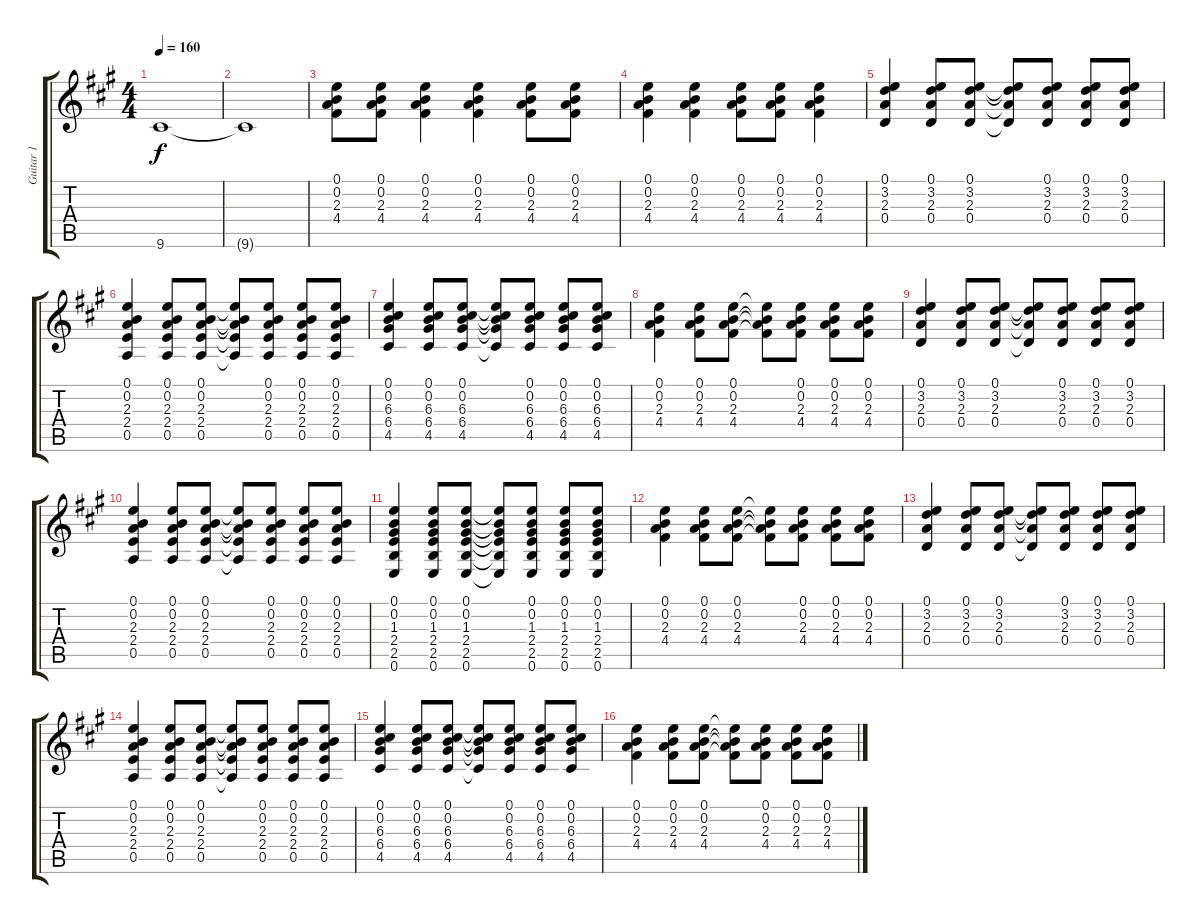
\track ("Guitar 1" "Guitar 1") {instrument electricguitarjazz}
\staff {score tabs}
\tuning (E4 B3 G3 D3 A2 E2) {hide}
\ts (4 4)
\tempo 160
\clef g2
\ks a
9.6.1{dy f} |
9.6{t}.1 |
(0.1 0.2 2.3 4.4).8 (0.1 0.2 2.3 4.4).8 (0.1 0.2 2.3 4.4).4 (0.1 0.2 2.3 4.4).4 (0.1 0.2 2.3 4.4).8 (0.1 0.2 2.3 4.4).8 |
(0.1 0.2 2.3 4.4).4 (0.1 0.2 2.3 4.4).4 (0.1 0.2 2.3 4.4).8 (0.1 0.2 2.3 4.4).8 (0.1 0.2 2.3 4.4).4 |
(0.1 3.2 2.3 0.4).4 (0.1 3.2 2.3 0.4).8 (0.1 3.2 2.3 0.4).8 (0.1{t} 3.2{t} 2.3{t} 0.4{t}).8 (0.1 3.2 2.3 0.4).8 (0.1 3.2 2.3 0.4).8 (0.1 3.2 2.3 0.4).8 |
(0.1 0.2 2.3 2.4 0.5).4 (0.1 0.2 2.3 2.4 0.5).8 (0.1 0.2 2.3 2.4 0.5).8 (0.1{t} 0.2{t} 2.3{t} 2.4{t} 0.5{t}).8 (0.1 0.2 2.3 2.4 0.5).8 (0.1 0.2 2.3 2.4 0.5).8 (0.1 0.2 2.3 2.4 0.5).8 |
(0.1 0.2 6.3 6.4 4.5).4 (0.1 0.2 6.3 6.4 4.5).8 (0.1 0.2 6.3 6.4 4.5).8 (0.1{t} 0.2{t} 6.3{t} 6.4{t} 4.5{t}).8 (0.1 0.2 6.3 6.4 4.5).8 (0.1 0.2 6.3 6.4 4.5).8 (0.1 0.2 6.3 6.4 4.5).8 |
(0.1 0.2 2.3 4.4).4 (0.1 0.2 2.3 4.4).8 (0.1 0.2 2.3 4.4).8 (0.1{t} 0.2{t} 2.3{t} 4.4{t}).8 (0.1 0.2 2.3 4.4).8 (0.1 0.2 2.3 4.4).8 (0.1 0.2 2.3 4.4).8 |
(0.1 3.2 2.3 0.4).4 (0.1 3.2 2.3 0.4).8 (0.1 3.2 2.3 0.4).8 (0.1{t} 3.2{t} 2.3{t} 0.4{t}).8 (0.1 3.2 2.3 0.4).8 (0.1 3.2 2.3 0.4).8 (0.1 3.2 2.3 0.4).8 |
(0.1 0.2 2.3 2.4 0.5).4 (0.1 0.2 2.3 2.4 0.5).8 (0.1 0.2 2.3 2.4 0.5).8 (0.1{t} 0.2{t} 2.3{t} 2.4{t} 0.5{t}).8 (0.1 0.2 2.3 2.4 0.5).8 (0.1 0.2 2.3 2.4 0.5).8 (0.1 0.2 2.3 2.4 0.5).8 |
(0.1 0.2 1.3 2.4 2.5 0.6).4 (0.1 0.2 1.3 2.4 2.5 0.6).8 (0.1 0.2 1.3 2.4 2.5 0.6).8 (0.1{t} 0.2{t} 1.3{t} 2.4{t} 2.5{t} 0.6{t}).8 (0.1 0.2 1.3 2.4 2.5 0.6).8 (0.1 0.2 1.3 2.4 2.5 0.6).8 (0.1 0.2 1.3 2.4 2.5 0.6).8 |
(0.1 0.2 2.3 4.4).4 (0.1 0.2 2.3 4.4).8 (0.1 0.2 2.3 4.4).8 (0.1{t} 0.2{t} 2.3{t} 4.4{t}).8 (0.1 0.2 2.3 4.4).8 (0.1 0.2 2.3 4.4).8 (0.1 0.2 2.3 4.4).8 |
(0.1 3.2 2.3 0.4).4 (0.1 3.2 2.3 0.4).8 (0.1 3.2 2.3 0.4).8 (0.1{t} 3.2{t} 2.3{t} 0.4{t}).8 (0.1 3.2 2.3 0.4).8 (0.1 3.2 2.3 0.4).8 (0.1 3.2 2.3 0.4).8 |
(0.1 0.2 2.3 2.4 0.5).4 (0.1 0.2 2.3 2.4 0.5).8 (0.1 0.2 2.3 2.4 0.5).8 (0.1{t} 0.2{t} 2.3{t} 2.4{t} 0.5{t}).8 (0.1 0.2 2.3 2.4 0.5).8 (0.1 0.2 2.3 2.4 0.5).8 (0.1 0.2 2.3 2.4 0.5).8 |
(0.1 0.2 6.3 6.4 4.5).4 (0.1 0.2 6.3 6.4 4.5).8 (0.1 0.2 6.3 6.4 4.5).8 (0.1{t} 0.2{t} 6.3{t} 6.4{t} 4.5{t}).8 (0.1 0.2 6.3 6.4 4.5).8 (0.1 0.2 6.3 6.4 4.5).8 (0.1 0.2 6.3 6.4 4.5).8 |
(0.1 0.2 2.3 4.4).4 (0.1 0.2 2.3 4.4).8 (0.1 0.2 2.3 4.4).8 (0.1{t} 0.2{t} 2.3{t} 4.4{t}).8 (0.1 0.2 2.3 4.4).8 (0.1 0.2 2.3 4.4).8 (0.1 0.2 2.3 4.4).8
